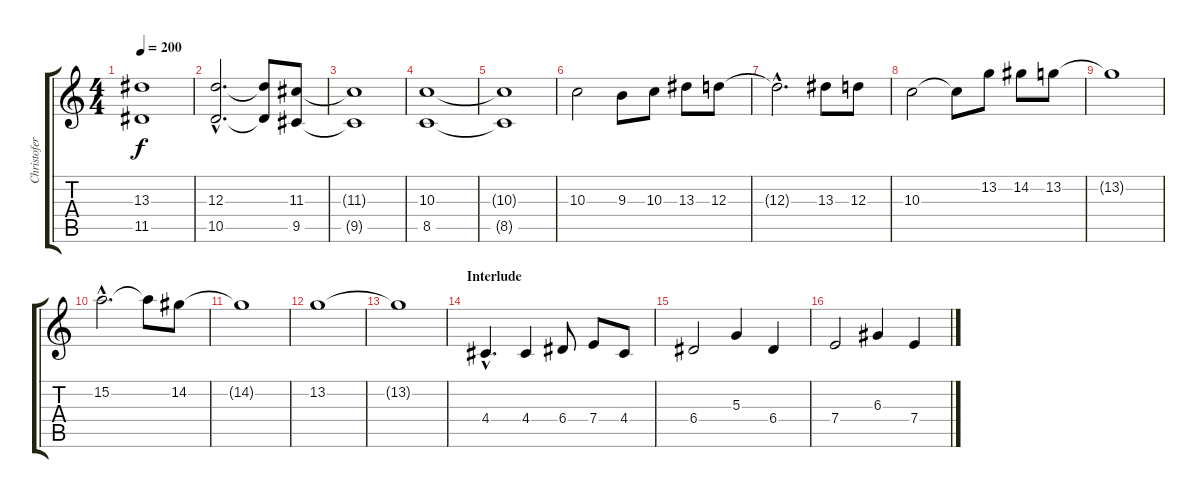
\track ("Christofer" "Christofer") {instrument overdrivenguitar}
\staff {score tabs}
\tuning (B3 Gb3 D3 A2 E2 B1) {hide}
\ts (4 4)
\tempo 200
\clef g2
\ks c
(13.3{t} 11.5{t}).1{dy f} |
(12.3{hac} 10.5{hac}).2{d} (12.3{t} 10.5{t}).8 (11.3 9.5).8 |
(11.3{t} 9.5{t}).1 |
(10.3 8.5).1 |
(10.3{t} 8.5{t}).1 |
10.3.2 9.3.8 10.3.8 13.3.8 12.3.8 |
12.3{hac t}.2{d} 13.3.8 12.3.8 |
10.3.2 10.3{t}.8 13.2.8 14.2.8 13.2.8 |
13.2{t}.1 |
15.2{hac}.2{d} 15.2{t}.8 14.2.8 |
14.2{t}.1 |
13.2.1 |
13.2{t}.1 |
\section ("" "Interlude")
4.4{hac}.4{d} 4.4.4 6.4.8 7.4.8 4.4.8 |
6.4.2 5.3.4 6.4.4 |
7.4.2 6.3.4 7.4.4
